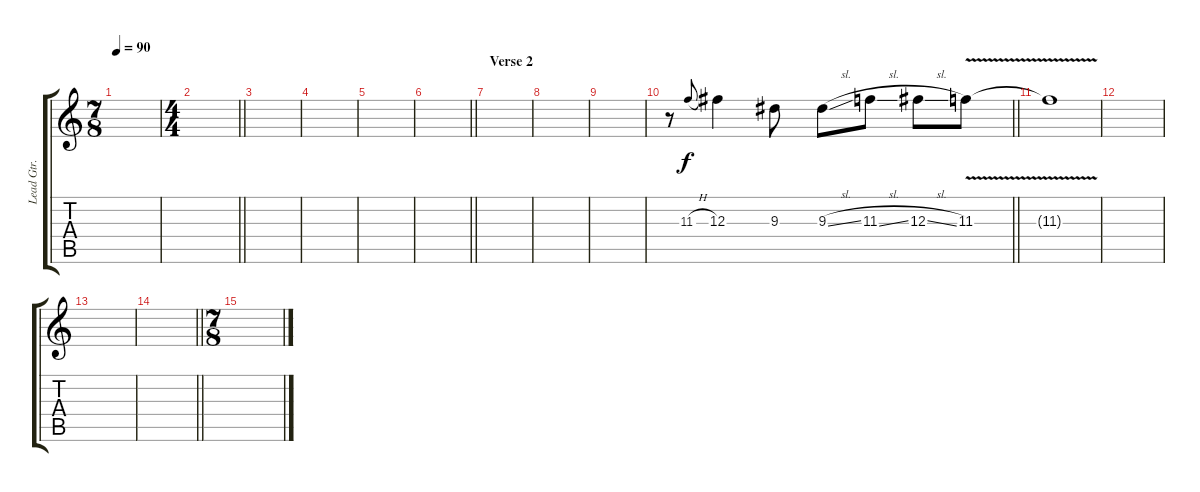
\track ("Lead Gtr." "Lead Gtr.") {instrument distortionguitar}
\staff {score tabs}
\tuning (Eb4 Bb3 Gb3 Db3 Ab2 Db2) {hide}
\ts (7 8)
\tempo 90
\clef g2
\ks c
|
\ts (4 4)
\barLineRight lightlight
|
\section ("" "")
|
|
|
\barLineRight lightlight
|
\section ("" "Verse 2")
|
|
|
\barLineRight lightlight
r.8 11.3{h}.8{gr onbeat} 12.3.4 9.3.8 9.3{sl}.8 11.3{sl}.8 12.3{sl}.8 11.3{v}.8 |
11.3{t}.1 |
|
|
\barLineRight lightlight
|
\ts (7 8)
\section ("" "")
